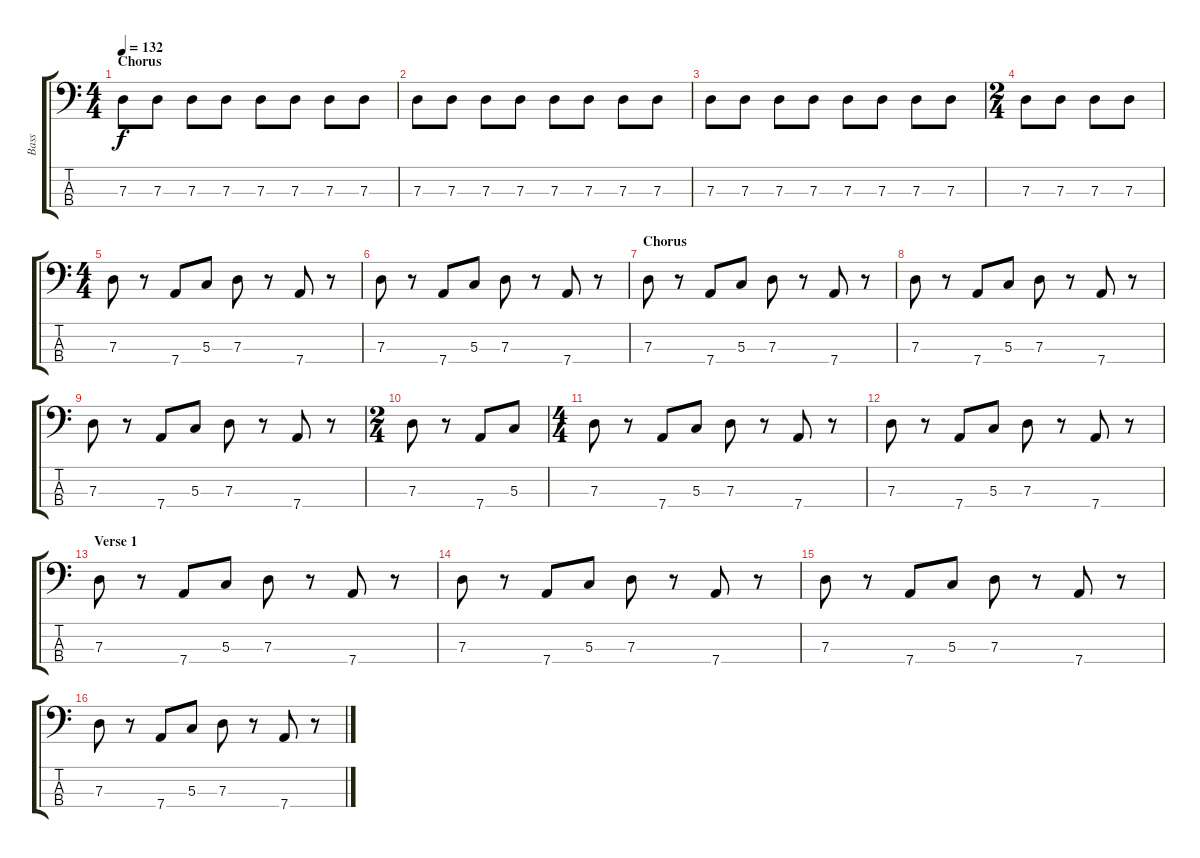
\track ("Bass" "Bass") {instrument electricbasspick}
\staff {score tabs}
\tuning (F2 C2 G1 D1) {hide}
\ts (4 4)
\section ("" "Chorus")
\tempo 132
\clef f4
\ks c
7.3.8{dy f} 7.3.8 7.3.8 7.3.8 7.3.8 7.3.8 7.3.8 7.3.8 |
7.3.8 7.3.8 7.3.8 7.3.8 7.3.8 7.3.8 7.3.8 7.3.8 |
7.3.8 7.3.8 7.3.8 7.3.8 7.3.8 7.3.8 7.3.8 7.3.8 |
\ts (2 4)
7.3.8 7.3.8 7.3.8 7.3.8 |
\ts (4 4)
7.3.8 r.8 7.4.8 5.3.8 7.3.8 r.8 7.4.8 r.8 |
7.3.8 r.8 7.4.8 5.3.8 7.3.8 r.8 7.4.8 r.8 |
\section ("" "Chorus")
7.3.8 r.8 7.4.8 5.3.8 7.3.8 r.8 7.4.8 r.8 |
7.3.8 r.8 7.4.8 5.3.8 7.3.8 r.8 7.4.8 r.8 |
7.3.8 r.8 7.4.8 5.3.8 7.3.8 r.8 7.4.8 r.8 |
\ts (2 4)
7.3.8 r.8 7.4.8 5.3.8 |
\ts (4 4)
7.3.8 r.8 7.4.8 5.3.8 7.3.8 r.8 7.4.8 r.8 |
7.3.8 r.8 7.4.8 5.3.8 7.3.8 r.8 7.4.8 r.8 |
\section ("" "Verse 1")
7.3.8 r.8 7.4.8 5.3.8 7.3.8 r.8 7.4.8 r.8 |
7.3.8 r.8 7.4.8 5.3.8 7.3.8 r.8 7.4.8 r.8 |
7.3.8 r.8 7.4.8 5.3.8 7.3.8 r.8 7.4.8 r.8 |
7.3.8 r.8 7.4.8 5.3.8 7.3.8 r.8 7.4.8 r.8
